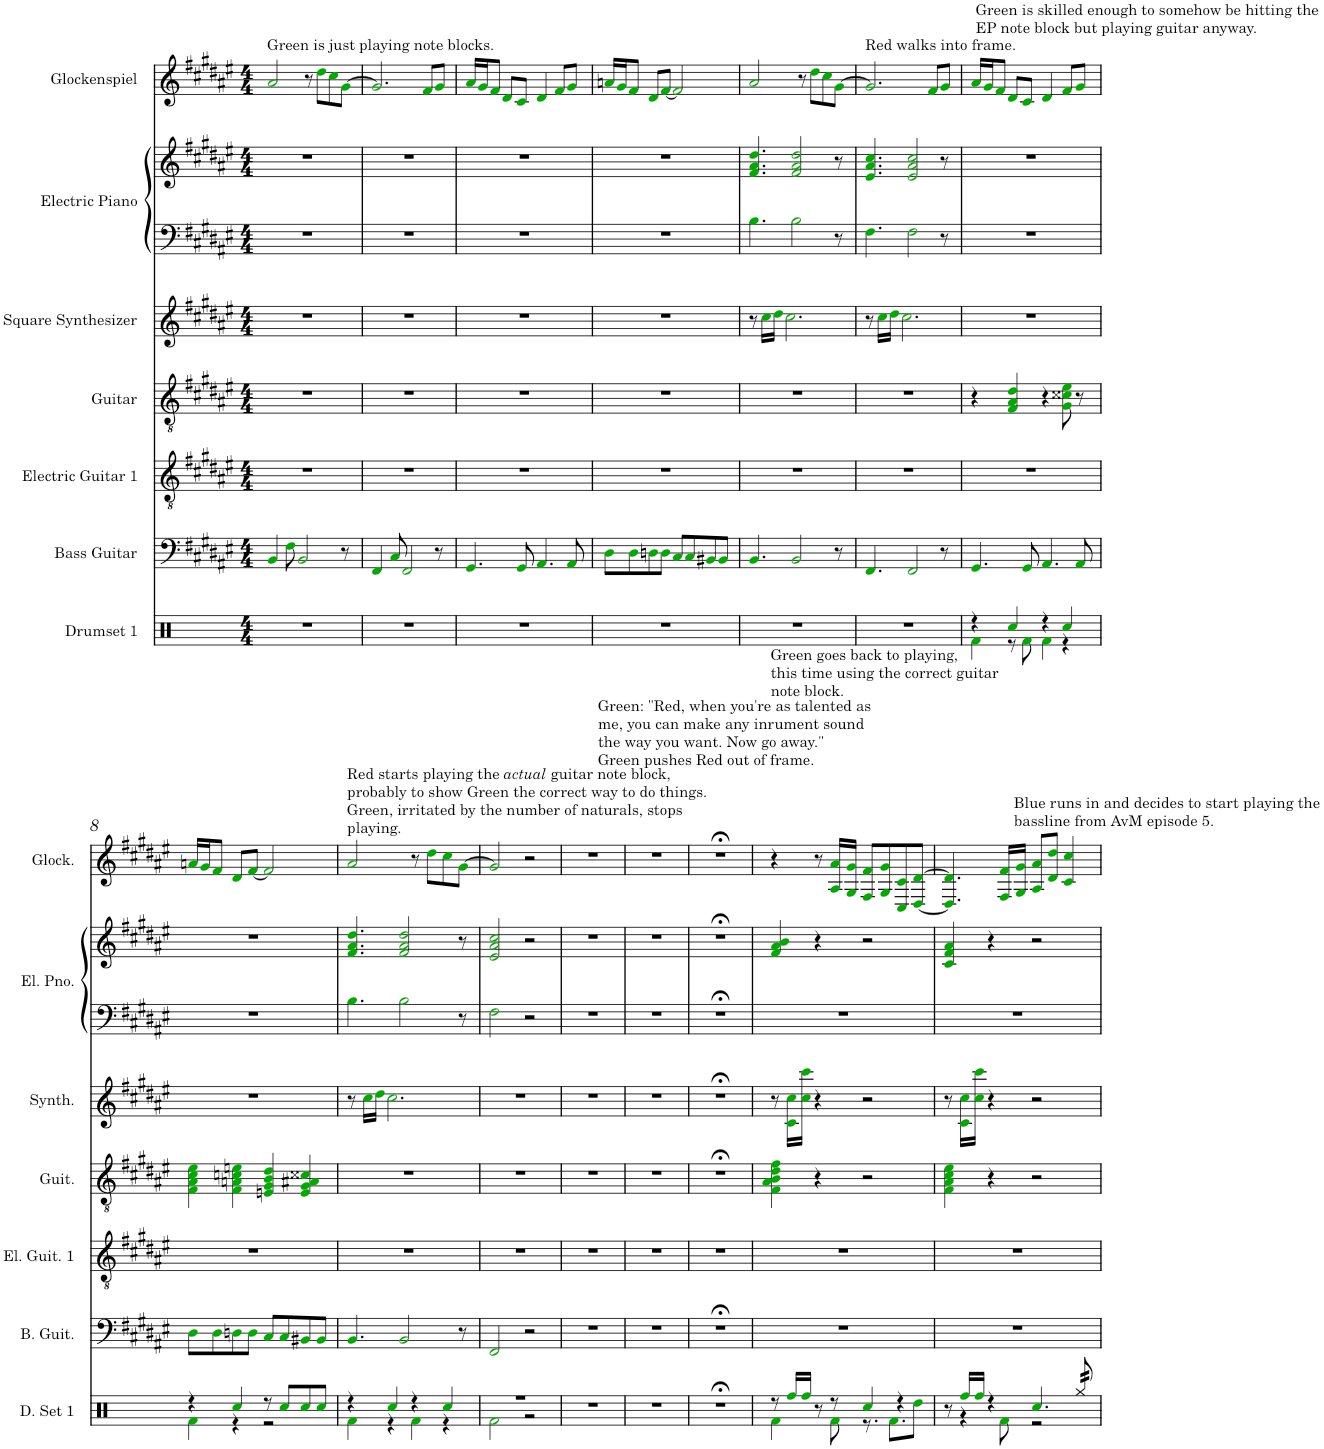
**kern	**kern	**kern	**kern	**kern	**kern	**kern	**kern
*part7	*part6	*part5	*part4	*part3	*part2	*part2	*part1
*staff8	*staff7	*staff6	*staff5	*staff4	*staff3	*staff2	*staff1
*I"Drumset 1	*I"Bass Guitar	*I"Electric Guitar 1	*I"Guitar	*I"Square Synthesizer	*I"Electric Piano	*	*I"Glockenspiel
*I'D. Set 1	*I'B. Guit.	*I'El. Guit. 1	*I'Guit.	*I'Synth.	*I'El. Pno.	*	*I'Glock.
*clefX	*clefF4	*clefGv2	*clefGv2	*clefG2	*clefF4	*clefG2	*clefG2
*	*Trd7c12	*	*	*	*	*	*Trd-14c-24
*k[]	*k[f#c#g#d#a#e#]	*k[f#c#g#d#a#e#]	*k[f#c#g#d#a#e#]	*k[f#c#g#d#a#e#]	*k[f#c#g#d#a#e#]	*k[f#c#g#d#a#e#]	*k[f#c#g#d#a#e#]
*M4/4	*M4/4	*M4/4	*M4/4	*M4/4	*M4/4	*M4/4	*M4/4
=1	=1	=1	=1	=1	=1	=1	=1
!	!	!	!	!	!	!	!LO:TX:a:t=Green is just playing note blocks.
1r	4BBi/	1r	1r	1r	1r	1r	2a#i/
.	8F#i\	.	.	.	.	.	.
.	2BBi/	.	.	.	.	.	.
.	.	.	.	.	.	.	8r
.	.	.	.	.	.	.	8dd#i\L
.	.	.	.	.	.	.	8cc#i\
.	8r	.	.	.	.	.	[8g#i\J
=2	=2	=2	=2	=2	=2	=2	=2
1r	4FF#i/	1r	1r	1r	1r	1r	2.g#i/]
.	8C#i/	.	.	.	.	.	.
.	2FF#i/	.	.	.	.	.	.
.	.	.	.	.	.	.	8f#i/L
.	8r	.	.	.	.	.	8g#i/J
=3	=3	=3	=3	=3	=3	=3	=3
1r	4.GG#i/	1r	1r	1r	1r	1r	16a#i/LL
.	.	.	.	.	.	.	16g#i/J
.	.	.	.	.	.	.	8f#i/J
.	.	.	.	.	.	.	8d#i/L
.	8GG#i/	.	.	.	.	.	8c#i/J
.	4.AA#i/	.	.	.	.	.	4d#i/
.	.	.	.	.	.	.	8f#i/L
.	8AA#i/	.	.	.	.	.	8g#i/J
=4	=4	=4	=4	=4	=4	=4	=4
1r	8D#i\L	1r	1r	1r	1r	1r	16ani/LL
.	.	.	.	.	.	.	16g#i/J
.	8D#i\	.	.	.	.	.	8f#i/J
.	8Dni\	.	.	.	.	.	8d#i/L
.	8Di\J	.	.	.	.	.	[8f#i/J
.	8C#i/L	.	.	.	.	.	2f#i/]
.	8C#i/	.	.	.	.	.	.
.	8BB#Xi/	.	.	.	.	.	.
.	8BB#i/J	.	.	.	.	.	.
=5	=5	=5	=5	=5	=5	=5	=5
1r	4.BBi/	1r	1r	8r	4.Bi\	4.f#i/ 4.a#i/ 4.dd#i/	2a#i/
.	.	.	.	16cc#i\LL	.	.	.
.	.	.	.	16dd#i\JJ	.	.	.
.	.	.	.	2.cc#i\	.	.	.
.	2BBi/	.	.	.	2Bi\	2f#i/ 2a#i/ 2dd#i/	.
.	.	.	.	.	.	.	8r
.	.	.	.	.	.	.	8dd#i\L
.	.	.	.	.	.	.	8cc#i\
.	8r	.	.	.	8r	8r	[8g#i\J
=6	=6	=6	=6	=6	=6	=6	=6
!	!	!	!	!	!	!	!LO:TX:a:t=Red walks into frame.
1r	4.FF#i/	1r	1r	8r	4.F#i\	4.e#i/ 4.a#i/ 4.cc#i/	2.g#i/]
.	.	.	.	16cc#i\LL	.	.	.
.	.	.	.	16dd#i\JJ	.	.	.
.	.	.	.	2.cc#i\	.	.	.
.	2FF#i/	.	.	.	2F#i\	2e#i/ 2a#i/ 2cc#i/	.
.	.	.	.	.	.	.	8f#i/L
.	8r	.	.	.	8r	8r	8g#i/J
=7	=7	=7	=7	=7	=7	=7	=7
*^	*	*	*	*	*	*	*
!	!	!	!	!	!	!	!	!LO:TX:a:t=Green is skilled enough to somehow be hitting the
!	!	!	!	!	!	!	!	!LO:TX:a:t=EP note block but playing guitar anyway.
4r	4Rfi\	4.GG#i/	1r	4r	1r	1r	1r	16a#i/LL
.	.	.	.	.	.	.	.	16g#i/J
.	.	.	.	.	.	.	.	8f#i/J
4Rcci/	8r	.	.	4F#i/ 4A#i/ 4d#i/	.	.	.	8d#i/L
.	8Rfi\	8GG#i/	.	.	.	.	.	8c#i/J
4r	4Rfi\	4.AA#i/	.	4r	.	.	.	4d#i/
4Rcci/	4r	.	.	8G#i\ 8c##Xi\ 8e#i\	.	.	.	8f#i/L
.	.	8AA#i/	.	8r	.	.	.	8g#i/J
!!LO:LB:g=z
=8	=8	=8	=8	=8	=8	=8	=8	=8
4r	4Rfi\	8D#i\L	1r	4F#i\ 4A#i\ 4c#i\ 4e#i\	1r	1r	1r	16ani/LL
.	.	.	.	.	.	.	.	16g#i/J
.	.	8D#i\	.	.	.	.	.	8f#i/J
4Rcci/	4r	8Dni\	.	4F#i\ 4Ani\ 4cni\ 4eni\	.	.	.	8d#i/L
.	.	8Di\J	.	.	.	.	.	[8f#i/J
8r	2r	8C#i/L	.	4Eni/ 4G#i/ 4Bi/ 4d#i/	.	.	.	2f#i/]
8Rcci/L	.	8C#i/	.	.	.	.	.	.
8Rcci/	.	8BB#Xi/	.	4Ei/ 4G#i/ 4A#Xi/ 4c##Xi/	.	.	.	.
8Rcci/J	.	8BB#i/J	.	.	.	.	.	.
=9	=9	=9	=9	=9	=9	=9	=9	=9
!	!	!	!	!	!	!	!	!LO:TX:a:t=Red starts playing the
!	!	!	!	!	!	!	!	!LO:TX:a:i:t=actual
!	!	!	!	!	!	!	!	!LO:TX:a:t=guitar note block,
!	!	!	!	!	!	!	!	!LO:TX:a:t=probably to show Green the correct way to do things.
!	!	!	!	!	!	!	!	!LO:TX:a:t=Green, irritated by the number of naturals, stops
!	!	!	!	!	!	!	!	!LO:TX:a:t=playing.
4r	4Rfi\	4.BBi/	1r	1r	8r	4.Bi\	4.f#i/ 4.a#i/ 4.dd#i/	2a#i/
.	.	.	.	.	16cc#i\LL	.	.	.
.	.	.	.	.	16dd#i\JJ	.	.	.
4Rcci/	4r	.	.	.	2.cc#i\	.	.	.
.	.	2BBi/	.	.	.	2Bi\	2f#i/ 2a#i/ 2dd#i/	.
4r	4Rfi\	.	.	.	.	.	.	8r
.	.	.	.	.	.	.	.	8dd#i\L
4Rcci/	4r	.	.	.	.	.	.	8cc#i\
.	.	8r	.	.	.	8r	8r	[8g#i\J
=10	=10	=10	=10	=10	=10	=10	=10	=10
1r	2Rfi\	2FF#i/	1r	1r	1r	2F#i\	2e#i/ 2a#i/ 2cc#i/	2g#i/]
.	2r	2r	.	.	.	2r	2r	2r
*v	*v	*	*	*	*	*	*	*
=11	=11	=11	=11	=11	=11	=11	=11
1r	1r	1r	1r	1r	1r	1r	1r
=12	=12	=12	=12	=12	=12	=12	=12
1r	1r	1r	1r	1r	1r	1r	1r
=13	=13	=13	=13	=13	=13	=13	=13
!	!	!	!	!	!	!	!LO:TX:a:t=Green&colon; "Red, when you're as talented as
!	!	!	!	!	!	!	!LO:TX:a:t=me, you can make any inrument sound
!	!	!	!	!	!	!	!LO:TX:a:t=the way you want. Now go away."
!	!	!	!	!	!	!	!LO:TX:a:t=Green pushes Red out of frame.
1r;<	1r;<	1r	1r;<	1r;<	1r;<	1r;<	1r;<
=14	=14	=14	=14	=14	=14	=14	=14
*^	*	*	*	*	*	*	*
!	!	!	!	!	!	!	!	!LO:TX:a:t=Green goes back to playing,
!	!	!	!	!	!	!	!	!LO:TX:a:t=this time using the correct guitar
!	!	!	!	!	!	!	!	!LO:TX:a:t=note block.
8r	4Rfi\	1r	1r	4F#i\ 4A#i\ 4Bi\ 4d#i\ 4f#i\	8r	1r	4f#i/ 4a#i/ 4bi/	4r
16Rffi/LL	.	.	.	.	16c#i\ 16cc#i\LL	.	.	.
16Rffi/JJ	.	.	.	.	16cc#i\ 16ccc#i\JJ	.	.	.
8r	8ryy	.	.	4r	4r	.	4r	8r
8r	8Rfi\	.	.	.	.	.	.	16A#i/ 16a#i/LL
.	.	.	.	.	.	.	.	16G#i/ 16g#i/JJ
4Rcci/	8.r	.	.	2r	2r	.	2r	8F#i/ 8f#i/L
.	.	.	.	.	.	.	.	8G#i/ 8g#i/
.	8.Rfi\L	.	.	.	.	.	.	.
4r	.	.	.	.	.	.	.	8C#i/ 8c#i/
.	8Rddi\J	.	.	.	.	.	.	[8D#i/ [8d#i/J
=15	=15	=15	=15	=15	=15	=15	=15	=15
8r	8ryy	1r	1r	4F#i\ 4A#i\ 4c#i\ 4e#i\	8r	1r	4c#i/ 4f#i/ 4a#i/	4.D#i/] 4.d#i/]
16Rffi/LL	4r	.	.	.	16c#i\ 16cc#i\LL	.	.	.
16Rffi/JJ	.	.	.	.	16cc#i\ 16ccc#i\JJ	.	.	.
4r	.	.	.	4r	4r	.	4r	.
!	!	!	!	!	!	!	!	!LO:TX:a:t=Blue runs in and decides to start playing the
!	!	!	!	!	!	!	!	!LO:TX:a:t=bassline from AvM episode 5.
.	8Rfi\	.	.	.	.	.	.	16F#i/ 16f#i/LL
.	.	.	.	.	.	.	.	16G#i/ 16g#i/JJ
4.Rcci/	2r	.	.	2r	2r	.	2r	8A#i/ 8a#i/L
.	.	.	.	.	.	.	.	8d#i/ 8dd#i/J
.	.	.	.	.	.	.	.	4c#i/ 4cc#i/
*tremolo	*	*	*	*	*	*	*	*
32Rgg/	.	.	.	.	.	.	.	.
32Rgg/	.	.	.	.	.	.	.	.
32Rgg/	.	.	.	.	.	.	.	.
32Rgg/	.	.	.	.	.	.	.	.
*Xtremolo	*	*	*	*	*	*	*	*
*v	*v	*	*	*	*	*	*	*
=	=	=	=	=	=	=	=
*-	*-	*-	*-	*-	*-	*-	*-
